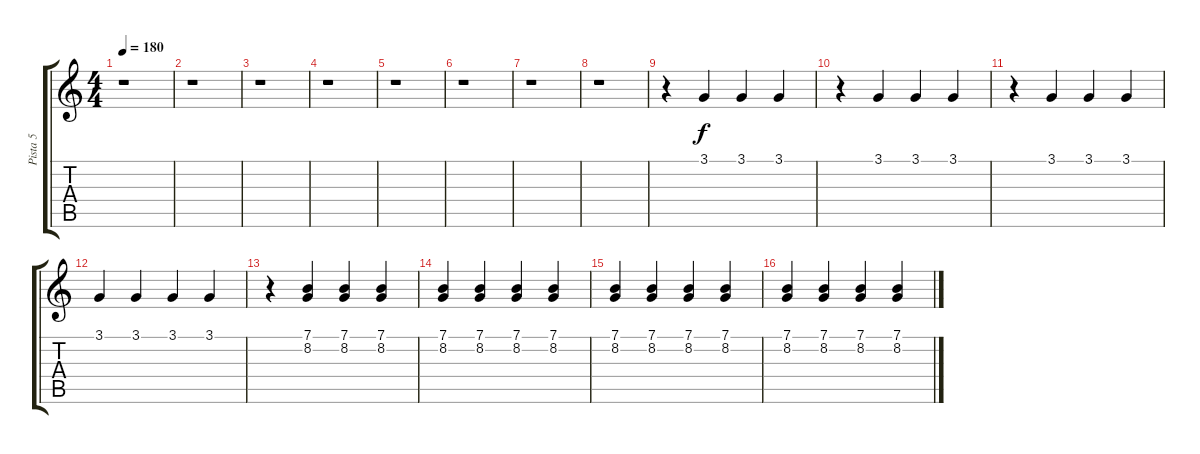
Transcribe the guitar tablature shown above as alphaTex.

\track ("Pista 5" "Pista 5") {instrument flute}
\staff {score tabs}
\tuning (E4 B3 G3 D3 A2 E2) {hide}
\ts (4 4)
\tempo 180
\clef g2
\ks c
r.1{dy f} |
r.1 |
r.1 |
r.1 |
r.1 |
r.1 |
r.1 |
r.1 |
r.4 3.1.4 3.1.4 3.1.4 |
r.4 3.1.4 3.1.4 3.1.4 |
r.4 3.1.4 3.1.4 3.1.4 |
3.1.4 3.1.4 3.1.4 3.1.4 |
r.4 (7.1 8.2).4 (7.1 8.2).4 (7.1 8.2).4 |
(7.1 8.2).4 (7.1 8.2).4 (7.1 8.2).4 (7.1 8.2).4 |
(7.1 8.2).4 (7.1 8.2).4 (7.1 8.2).4 (7.1 8.2).4 |
(7.1 8.2).4 (7.1 8.2).4 (7.1 8.2).4 (7.1 8.2).4
